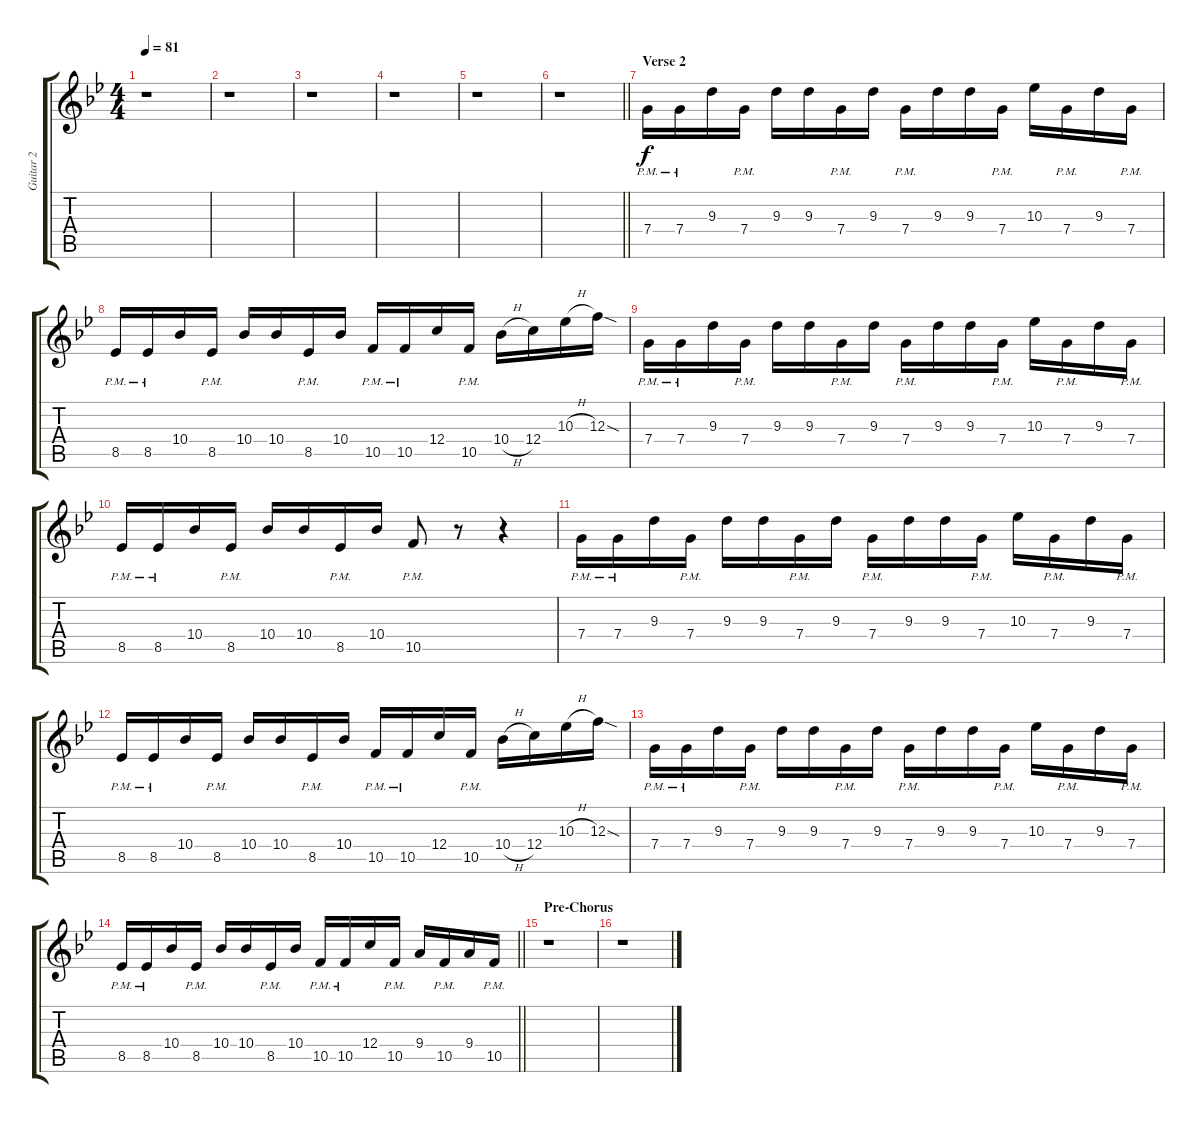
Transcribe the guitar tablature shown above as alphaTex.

\track ("Guitar 2" "Guitar 2") {instrument electricguitarclean}
\staff {score tabs}
\tuning (D4 A3 F3 C3 G2 C2) {hide}
\ts (4 4)
\tempo 81
\clef g2
\ks gminor
r.1{dy f} |
r.1 |
r.1 |
r.1 |
r.1 |
\barLineRight lightlight
r.1 |
\section ("" "Verse 2")
7.4{pm}.16 7.4{pm}.16 9.3.16 7.4{pm}.16 9.3.16 9.3.16 7.4{pm}.16 9.3.16 7.4{pm}.16 9.3.16 9.3.16 7.4{pm}.16 10.3.16 7.4{pm}.16 9.3.16 7.4{pm}.16 |
8.5{pm}.16 8.5{pm}.16 10.4.16 8.5{pm}.16 10.4.16 10.4.16 8.5{pm}.16 10.4.16 10.5{pm}.16 10.5{pm}.16 12.4.16 10.5{pm}.16 10.4{h}.16 12.4.16 10.3{h}.16 12.3{sod}.16 |
7.4{pm}.16 7.4{pm}.16 9.3.16 7.4{pm}.16 9.3.16 9.3.16 7.4{pm}.16 9.3.16 7.4{pm}.16 9.3.16 9.3.16 7.4{pm}.16 10.3.16 7.4{pm}.16 9.3.16 7.4{pm}.16 |
8.5{pm}.16 8.5{pm}.16 10.4.16 8.5{pm}.16 10.4.16 10.4.16 8.5{pm}.16 10.4.16 10.5{pm}.8 r.8 r.4 |
7.4{pm}.16 7.4{pm}.16 9.3.16 7.4{pm}.16 9.3.16 9.3.16 7.4{pm}.16 9.3.16 7.4{pm}.16 9.3.16 9.3.16 7.4{pm}.16 10.3.16 7.4{pm}.16 9.3.16 7.4{pm}.16 |
8.5{pm}.16 8.5{pm}.16 10.4.16 8.5{pm}.16 10.4.16 10.4.16 8.5{pm}.16 10.4.16 10.5{pm}.16 10.5{pm}.16 12.4.16 10.5{pm}.16 10.4{h}.16 12.4.16 10.3{h}.16 12.3{sod}.16 |
7.4{pm}.16 7.4{pm}.16 9.3.16 7.4{pm}.16 9.3.16 9.3.16 7.4{pm}.16 9.3.16 7.4{pm}.16 9.3.16 9.3.16 7.4{pm}.16 10.3.16 7.4{pm}.16 9.3.16 7.4{pm}.16 |
\barLineRight lightlight
8.5{pm}.16 8.5{pm}.16 10.4.16 8.5{pm}.16 10.4.16 10.4.16 8.5{pm}.16 10.4.16 10.5{pm}.16 10.5{pm}.16 12.4.16 10.5{pm}.16 9.4.16 10.5{pm}.16 9.4.16 10.5{pm}.16 |
\section ("" "Pre-Chorus")
r.1 |
r.1
